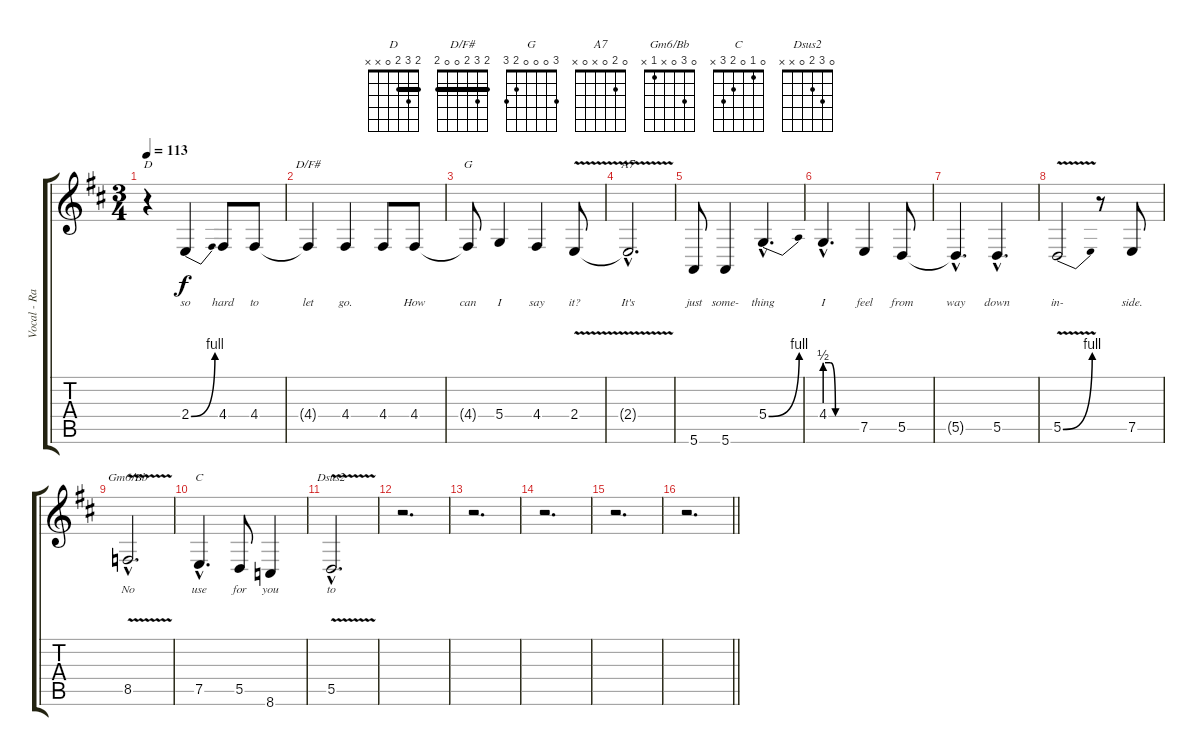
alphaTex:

\track ("Vocal - Ralph McTell" "Vocal - Ra") {instrument flute}
\staff {score tabs}
\tuning (E4 B3 G3 D3 A2 E2) {hide}
\chord ("D" 2 3 2 0 x x) {barre 2}
\chord ("D/F#" 2 3 2 0 0 2) {barre 2}
\chord ("G" 3 0 0 0 2 3)
\chord ("A7" 0 2 0 x 0 x)
\chord ("Gm6/Bb" 0 3 0 x 1 x)
\chord ("C" 0 1 0 2 3 x)
\chord ("Dsus2" 0 3 2 0 x x)
\ts (3 4)
\tempo 113
\clef g2
\ks d
r.4{ch "D" dy f} 2.4{be (bend 0 0 60 4)}.4{lyrics (0 "so") lyrics (1 "") lyrics (2 "") lyrics (3 "") lyrics (4 "")} 4.4.8{lyrics (0 "hard") lyrics (1 "") lyrics (2 "") lyrics (3 "") lyrics (4 "")} 4.4.8{lyrics (0 "to") lyrics (1 "") lyrics (2 "") lyrics (3 "") lyrics (4 "")} |
4.4{t}.4{ch "D/F#" lyrics (0 "let") lyrics (1 "") lyrics (2 "") lyrics (3 "") lyrics (4 "")} 4.4.4{lyrics (0 "go.") lyrics (1 "") lyrics (2 "") lyrics (3 "") lyrics (4 "")} 4.4.8{lyrics (0 "") lyrics (1 "") lyrics (2 "") lyrics (3 "") lyrics (4 "")} 4.4.8{lyrics (0 "How") lyrics (1 "") lyrics (2 "") lyrics (3 "") lyrics (4 "")} |
4.4{t}.8{ch "G" lyrics (0 "can") lyrics (1 "") lyrics (2 "") lyrics (3 "") lyrics (4 "")} 5.4.4{lyrics (0 "I") lyrics (1 "") lyrics (2 "") lyrics (3 "") lyrics (4 "")} 4.4.4{lyrics (0 "say") lyrics (1 "") lyrics (2 "") lyrics (3 "") lyrics (4 "")} 2.4{v}.8{lyrics (0 "it?") lyrics (1 "") lyrics (2 "") lyrics (3 "") lyrics (4 "")} |
2.4{hac t}.2{d ch "A7" lyrics (0 "It's") lyrics (1 "") lyrics (2 "") lyrics (3 "") lyrics (4 "")} |
5.6.8{lyrics (0 "just") lyrics (1 "") lyrics (2 "") lyrics (3 "") lyrics (4 "")} 5.6.4{lyrics (0 "some-") lyrics (1 "") lyrics (2 "") lyrics (3 "") lyrics (4 "")} 5.4{be (bend 0 0 60 4) hac}.4{d lyrics (0 "thing") lyrics (1 "") lyrics (2 "") lyrics (3 "") lyrics (4 "")} |
4.4{be (custom 0 2 10 2 20 0 40 0 60 0) hac}.4{d lyrics (0 "I") lyrics (1 "") lyrics (2 "") lyrics (3 "") lyrics (4 "")} 7.5.4{lyrics (0 "feel") lyrics (1 "") lyrics (2 "") lyrics (3 "") lyrics (4 "")} 5.5.8{lyrics (0 "from") lyrics (1 "") lyrics (2 "") lyrics (3 "") lyrics (4 "")} |
5.5{hac t}.4{d lyrics (0 "way") lyrics (1 "") lyrics (2 "") lyrics (3 "") lyrics (4 "")} 5.5{hac}.4{d lyrics (0 "down") lyrics (1 "") lyrics (2 "") lyrics (3 "") lyrics (4 "")} |
5.5{be (bend 0 0 60 4) v}.2{lyrics (0 "in-") lyrics (1 "") lyrics (2 "") lyrics (3 "") lyrics (4 "")} r.8 7.5.8{lyrics (0 "side.") lyrics (1 "") lyrics (2 "") lyrics (3 "") lyrics (4 "")} |
8.5{v hac}.2{d ch "Gm6/Bb" lyrics (0 "No") lyrics (1 "") lyrics (2 "") lyrics (3 "") lyrics (4 "")} |
7.5{hac}.4{d ch "C" lyrics (0 "use") lyrics (1 "") lyrics (2 "") lyrics (3 "") lyrics (4 "")} 5.5.8{lyrics (0 "for") lyrics (1 "") lyrics (2 "") lyrics (3 "") lyrics (4 "")} 8.6.4{lyrics (0 "you") lyrics (1 "") lyrics (2 "") lyrics (3 "") lyrics (4 "")} |
5.5{v hac}.2{d ch "Dsus2" lyrics (0 "to") lyrics (1 "") lyrics (2 "") lyrics (3 "") lyrics (4 "")} |
r.2{d} |
r.2{d} |
r.2{d} |
r.2{d} |
\barLineRight lightlight
r.2{d}
